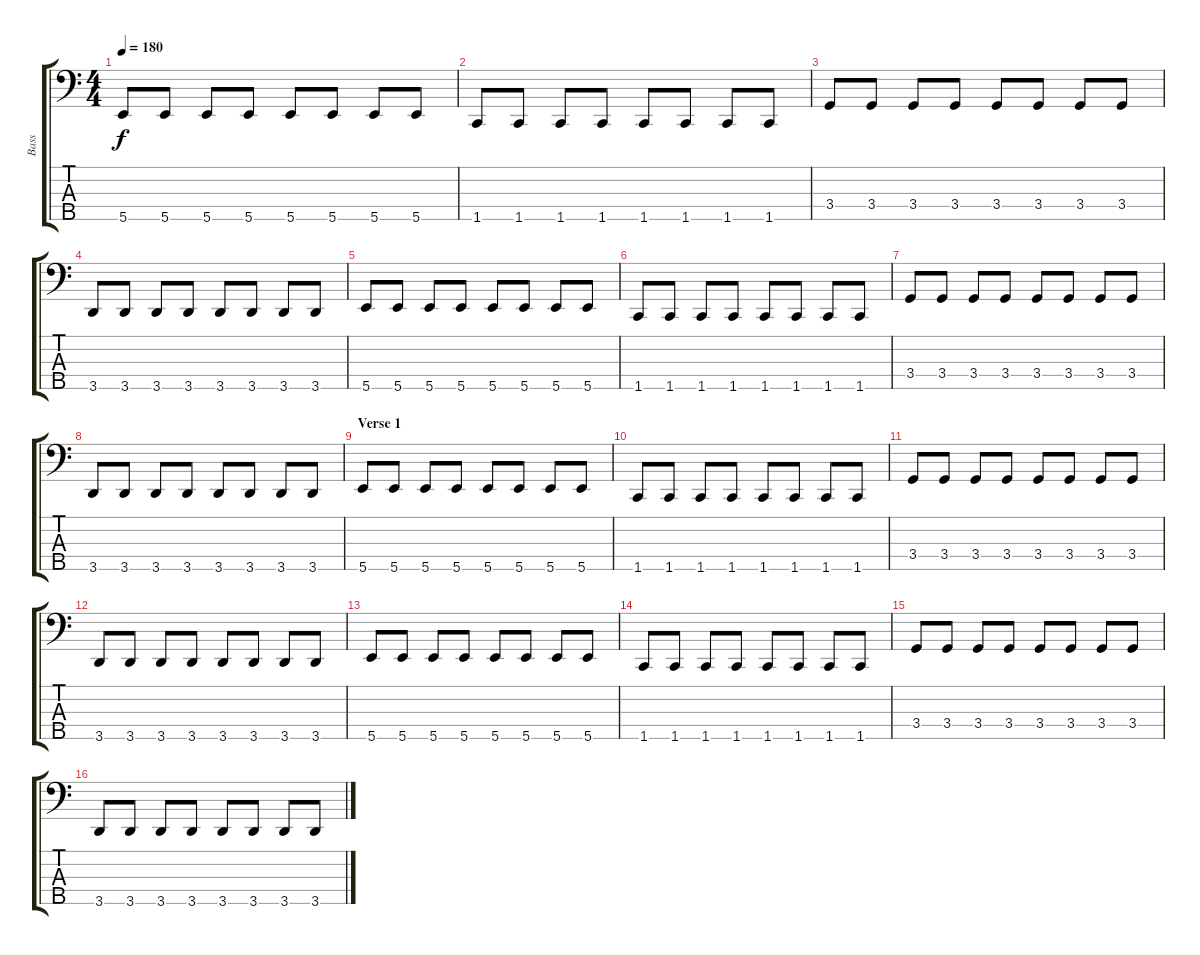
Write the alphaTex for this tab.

\track ("Bass" "Bass") {instrument electricbassfinger}
\staff {score tabs}
\tuning (G2 D2 A1 E1 B0) {hide}
\ts (4 4)
\tempo 180
\clef f4
\ks c
5.5.8{dy f} 5.5.8 5.5.8 5.5.8 5.5.8 5.5.8 5.5.8 5.5.8 |
1.5.8 1.5.8 1.5.8 1.5.8 1.5.8 1.5.8 1.5.8 1.5.8 |
3.4.8 3.4.8 3.4.8 3.4.8 3.4.8 3.4.8 3.4.8 3.4.8 |
3.5.8 3.5.8 3.5.8 3.5.8 3.5.8 3.5.8 3.5.8 3.5.8 |
5.5.8 5.5.8 5.5.8 5.5.8 5.5.8 5.5.8 5.5.8 5.5.8 |
1.5.8 1.5.8 1.5.8 1.5.8 1.5.8 1.5.8 1.5.8 1.5.8 |
3.4.8 3.4.8 3.4.8 3.4.8 3.4.8 3.4.8 3.4.8 3.4.8 |
3.5.8 3.5.8 3.5.8 3.5.8 3.5.8 3.5.8 3.5.8 3.5.8 |
\section ("" "Verse 1")
5.5.8 5.5.8 5.5.8 5.5.8 5.5.8 5.5.8 5.5.8 5.5.8 |
1.5.8 1.5.8 1.5.8 1.5.8 1.5.8 1.5.8 1.5.8 1.5.8 |
3.4.8 3.4.8 3.4.8 3.4.8 3.4.8 3.4.8 3.4.8 3.4.8 |
3.5.8 3.5.8 3.5.8 3.5.8 3.5.8 3.5.8 3.5.8 3.5.8 |
5.5.8 5.5.8 5.5.8 5.5.8 5.5.8 5.5.8 5.5.8 5.5.8 |
1.5.8 1.5.8 1.5.8 1.5.8 1.5.8 1.5.8 1.5.8 1.5.8 |
3.4.8 3.4.8 3.4.8 3.4.8 3.4.8 3.4.8 3.4.8 3.4.8 |
3.5.8 3.5.8 3.5.8 3.5.8 3.5.8 3.5.8 3.5.8 3.5.8
